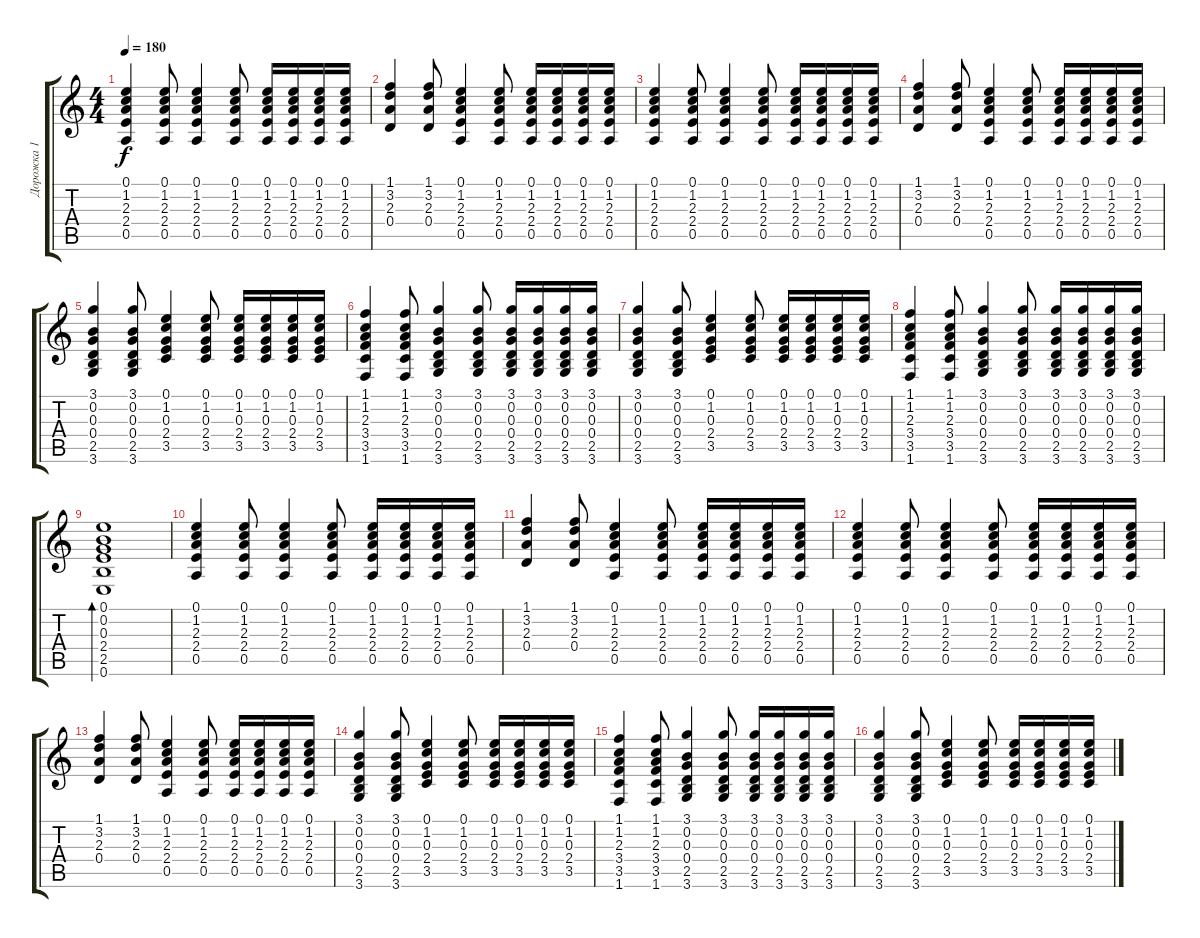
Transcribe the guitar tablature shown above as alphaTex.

\track ("Дорожка 1" "Дорожка 1") {instrument acousticguitarsteel}
\staff {score tabs}
\tuning (E4 B3 G3 D3 A2 E2) {hide}
\ts (4 4)
\tempo 180
\clef g2
\ks c
(0.1 1.2 2.3 2.4 0.5).4{dy f instrument acousticguitarsteel} (0.1 1.2 2.3 2.4 0.5).8 (0.1 1.2 2.3 2.4 0.5).4 (0.1 1.2 2.3 2.4 0.5).8 (0.1 1.2 2.3 2.4 0.5).16 (0.1 1.2 2.3 2.4 0.5).16 (0.1 1.2 2.3 2.4 0.5).16 (0.1 1.2 2.3 2.4 0.5).16 |
(1.1 3.2 2.3 0.4).4 (1.1 3.2 2.3 0.4).8 (0.1 1.2 2.3 2.4 0.5).4 (0.1 1.2 2.3 2.4 0.5).8 (0.1 1.2 2.3 2.4 0.5).16 (0.1 1.2 2.3 2.4 0.5).16 (0.1 1.2 2.3 2.4 0.5).16 (0.1 1.2 2.3 2.4 0.5).16 |
(0.1 1.2 2.3 2.4 0.5).4 (0.1 1.2 2.3 2.4 0.5).8 (0.1 1.2 2.3 2.4 0.5).4 (0.1 1.2 2.3 2.4 0.5).8 (0.1 1.2 2.3 2.4 0.5).16 (0.1 1.2 2.3 2.4 0.5).16 (0.1 1.2 2.3 2.4 0.5).16 (0.1 1.2 2.3 2.4 0.5).16 |
(1.1 3.2 2.3 0.4).4 (1.1 3.2 2.3 0.4).8 (0.1 1.2 2.3 2.4 0.5).4 (0.1 1.2 2.3 2.4 0.5).8 (0.1 1.2 2.3 2.4 0.5).16 (0.1 1.2 2.3 2.4 0.5).16 (0.1 1.2 2.3 2.4 0.5).16 (0.1 1.2 2.3 2.4 0.5).16 |
(3.1 0.2 0.3 0.4 2.5 3.6).4 (3.1 0.2 0.3 0.4 2.5 3.6).8 (0.1 1.2 0.3 2.4 3.5).4 (0.1 1.2 0.3 2.4 3.5).8 (0.1 1.2 0.3 2.4 3.5).16 (0.1 1.2 0.3 2.4 3.5).16 (0.1 1.2 0.3 2.4 3.5).16 (0.1 1.2 0.3 2.4 3.5).16 |
(1.1 1.2 2.3 3.4 3.5 1.6).4 (1.1 1.2 2.3 3.4 3.5 1.6).8 (3.1 0.2 0.3 0.4 2.5 3.6).4 (3.1 0.2 0.3 0.4 2.5 3.6).8 (3.1 0.2 0.3 0.4 2.5 3.6).16 (3.1 0.2 0.3 0.4 2.5 3.6).16 (3.1 0.2 0.3 0.4 2.5 3.6).16 (3.1 0.2 0.3 0.4 2.5 3.6).16 |
(3.1 0.2 0.3 0.4 2.5 3.6).4 (3.1 0.2 0.3 0.4 2.5 3.6).8 (0.1 1.2 0.3 2.4 3.5).4 (0.1 1.2 0.3 2.4 3.5).8 (0.1 1.2 0.3 2.4 3.5).16 (0.1 1.2 0.3 2.4 3.5).16 (0.1 1.2 0.3 2.4 3.5).16 (0.1 1.2 0.3 2.4 3.5).16 |
(1.1 1.2 2.3 3.4 3.5 1.6).4 (1.1 1.2 2.3 3.4 3.5 1.6).8 (3.1 0.2 0.3 0.4 2.5 3.6).4 (3.1 0.2 0.3 0.4 2.5 3.6).8 (3.1 0.2 0.3 0.4 2.5 3.6).16 (3.1 0.2 0.3 0.4 2.5 3.6).16 (3.1 0.2 0.3 0.4 2.5 3.6).16 (3.1 0.2 0.3 0.4 2.5 3.6).16 |
(0.1 0.2 0.3 2.4 2.5 0.6).1{bd 120} |
(0.1 1.2 2.3 2.4 0.5).4 (0.1 1.2 2.3 2.4 0.5).8 (0.1 1.2 2.3 2.4 0.5).4 (0.1 1.2 2.3 2.4 0.5).8 (0.1 1.2 2.3 2.4 0.5).16 (0.1 1.2 2.3 2.4 0.5).16 (0.1 1.2 2.3 2.4 0.5).16 (0.1 1.2 2.3 2.4 0.5).16 |
(1.1 3.2 2.3 0.4).4 (1.1 3.2 2.3 0.4).8 (0.1 1.2 2.3 2.4 0.5).4 (0.1 1.2 2.3 2.4 0.5).8 (0.1 1.2 2.3 2.4 0.5).16 (0.1 1.2 2.3 2.4 0.5).16 (0.1 1.2 2.3 2.4 0.5).16 (0.1 1.2 2.3 2.4 0.5).16 |
(0.1 1.2 2.3 2.4 0.5).4 (0.1 1.2 2.3 2.4 0.5).8 (0.1 1.2 2.3 2.4 0.5).4 (0.1 1.2 2.3 2.4 0.5).8 (0.1 1.2 2.3 2.4 0.5).16 (0.1 1.2 2.3 2.4 0.5).16 (0.1 1.2 2.3 2.4 0.5).16 (0.1 1.2 2.3 2.4 0.5).16 |
(1.1 3.2 2.3 0.4).4 (1.1 3.2 2.3 0.4).8 (0.1 1.2 2.3 2.4 0.5).4 (0.1 1.2 2.3 2.4 0.5).8 (0.1 1.2 2.3 2.4 0.5).16 (0.1 1.2 2.3 2.4 0.5).16 (0.1 1.2 2.3 2.4 0.5).16 (0.1 1.2 2.3 2.4 0.5).16 |
(3.1 0.2 0.3 0.4 2.5 3.6).4 (3.1 0.2 0.3 0.4 2.5 3.6).8 (0.1 1.2 0.3 2.4 3.5).4 (0.1 1.2 0.3 2.4 3.5).8 (0.1 1.2 0.3 2.4 3.5).16 (0.1 1.2 0.3 2.4 3.5).16 (0.1 1.2 0.3 2.4 3.5).16 (0.1 1.2 0.3 2.4 3.5).16 |
(1.1 1.2 2.3 3.4 3.5 1.6).4 (1.1 1.2 2.3 3.4 3.5 1.6).8 (3.1 0.2 0.3 0.4 2.5 3.6).4 (3.1 0.2 0.3 0.4 2.5 3.6).8 (3.1 0.2 0.3 0.4 2.5 3.6).16 (3.1 0.2 0.3 0.4 2.5 3.6).16 (3.1 0.2 0.3 0.4 2.5 3.6).16 (3.1 0.2 0.3 0.4 2.5 3.6).16 |
(3.1 0.2 0.3 0.4 2.5 3.6).4 (3.1 0.2 0.3 0.4 2.5 3.6).8 (0.1 1.2 0.3 2.4 3.5).4 (0.1 1.2 0.3 2.4 3.5).8 (0.1 1.2 0.3 2.4 3.5).16 (0.1 1.2 0.3 2.4 3.5).16 (0.1 1.2 0.3 2.4 3.5).16 (0.1 1.2 0.3 2.4 3.5).16
